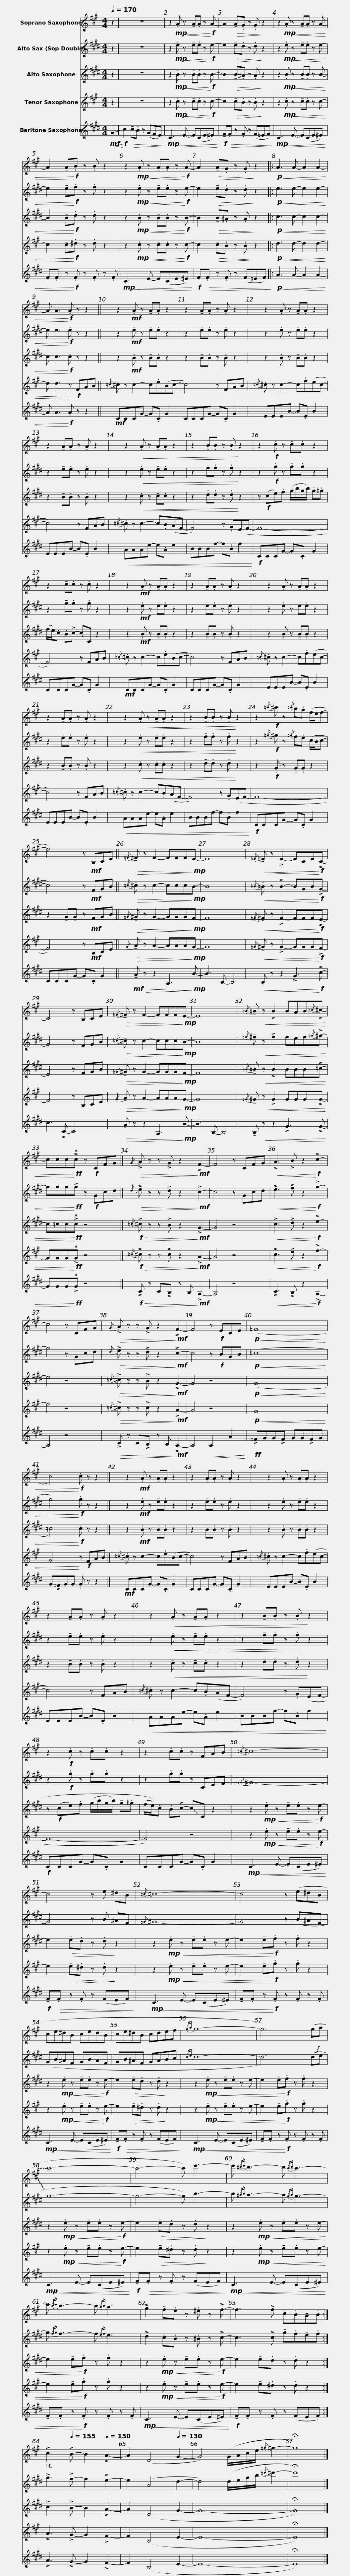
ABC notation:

X:1
%%score 1 2 3 4 5
L:1/8
Q:1/4=170
M:4/4
I:linebreak $
K:none
V:1 treble transpose=-2
V:2 treble transpose=-9
V:3 treble transpose=-9
V:4 treble transpose=-14
V:5 treble transpose=-21
V:1
[K:A] z2 | z8 | z2!mp! .A!<(! z !tenuto!A.A z!<)!!f! A- | A2!>(! !tenuto!A.G z .G!>)! z2 |$ z2!mp! .A!<(! z !tenuto!A.A z A- | %5
 A2 !tenuto!A!<)!!f!.B z .B z2 | z2!mp! .A!<(! z !tenuto!A.A z!<)!!f! A- | A2!>(! !tenuto!A.G z .G!>)! z2 |:$!p!!<(! A3 A- A2 A2- | A A3!<)!!f! .A z z2 || %10
 z2!mf! .A z !tenuto!A.A z2 | z2 !tenuto!A.A z .A z2 |$ z2 .A z !tenuto!A.A z2 | z2 !tenuto!A.A z .A z2 | z2!<(! .A z !tenuto!A.A z2 | %15
 z2 !tenuto!B.B z .B!<)! z2 |$ z2!f! .c z !tenuto!c.c z2 | z2 !tenuto!c.c z .c z2 | z2!mf! .A z !tenuto!A.A z2 | z2 !tenuto!A.A z .A z2 |$ %20
 z2 .A z !tenuto!A.A z2 | z2 !tenuto!A.A z .A z2 | z2!<(! .A z !tenuto!A.A z2 | z2 !tenuto!B.B z .B!<)! z2 |$ z2!f!{/=c'} ^c' z{/=c'} b.a (f/e/f- | %25
 f4) z!mf! B,CE ||!>(!{/=F} !tenuto!^F z F2- FFF!>)!!mp!E- | E8 |$!<(!{/_E} !tenuto!=E z !>!E2- ECE!<)!!f!!>!C- | C4 z B,CE | %30
!>(!{/=F} !tenuto!^F z F2- FFF!>)!!mp!E- | E8 |${/_B} !tenuto!=B!<(! z !>!B2 BAB{/=c}!>!^c- | ccc!<)!!ff!!>!!^!c z!f! CFG ||!>(!{/G} !>!A z z !>!G z2!>)!!mf! !>!F2- | %35
 F4 z CFG |$!<(! !>!A3 !>!B z2!<)!!f! !>!c2- | c4 z CFG |!>(!{/G} !>!A z z !>!G z2!>)!!mf! !>!F2- | F4 z!f! ECE |$ %40
!p!!<(! (=F8 | c4)!<)!!f! .c z z2 || z2!mf! .A z !tenuto!A.A z2 | z2 !tenuto!A.A z .A z2 |$ z2 .A z !tenuto!A.A z2 | %45
 z2 !tenuto!A.A z .A z2 | z2!<(! .A z !tenuto!A.A z2 | z2 !tenuto!B.B z .B!<)! z2 |$ z2!f! .c z !tenuto!c.c z2 | z2 !tenuto!c.c z FAB || %50
{/=c} ^c8- | c4 z e ^dB |${/=c} ^c8- | c4 z (e^dB | ce^dB cedB | %55
 ce^dB cdef |${/ga} g8- | g6) (g!~(!a | !~)!c'8- | c'4- c') e'3- |$ %60
 e'{/^d'e'} d'3- d'{/c'd'} c'3- | c'{/bc'} b3- b{/ab} a3 | !>!g2 !tenuto!f.e z .^e z !>!f- | f3 !>!f !tenuto!c.B!tenuto!A.B :|$[Q:1/4=160] !>!c3[Q:1/4=155] !>!B- B2[Q:1/4=150] !>!A2- | %65
 A2[Q:1/4=140] (D4[Q:1/4=130] G2- | G4) (G/A/c/e/{/=g} ^g2- | !fermata!g8) |] %68
V:2
[K:E] z2 | z8 | z2!mp! .e!<(! z !tenuto!e.e z!<)!!f! e- | e2!>(! !tenuto!e.d z .d!>)! z2 |$ z2!mp! .e!<(! z !tenuto!e.e z e- | %5
 e2 !tenuto!e!<)!!f!.f z .f z2 | z2!mp! .e!<(! z !tenuto!e.e z!<)!!f! e- | e2!>(! !tenuto!e.d z .d!>)! z2 |:$!p!!<(! e3 e- e2 e2- | e e3!<)!!f! .e z z2 || %10
 z2!mf! .e z !tenuto!e.e z2 | z2 !tenuto!e.e z .e z2 |$ z2 .e z !tenuto!e.e z2 | z2 !tenuto!e.e z .e z2 | z2!<(! .e z !tenuto!e.e z2 | %15
 z2 !tenuto!f.f z .f!<)! z2 |$ z2!f! .g z !tenuto!g.g z2 | z2 !tenuto!g.g z .g z2 | z2!mf! .e z !tenuto!e.e z2 | z2 !tenuto!e.e z .e z2 |$ %20
 z2 .e z !tenuto!e.e z2 | z2 !tenuto!e.e z .e z2 | z2!<(! .e z !tenuto!e.e z2 | z2 !tenuto!f.f z .f!<)! z2 |$ z2!f!{/=g} ^g z{/=g} f.e (c/B/c- | %25
 c4) z!mf! FGB ||!>(!{/=c} !tenuto!^c z c2- ccc!>)!!mp!B- | B8 |$!<(!{/_B} !tenuto!=B z !>!B2- BGB!<)!!f!!>!G- | G4 z FGB | %30
!>(!{/=c} !tenuto!^c z c2- ccc!>)!!mp!B- | B8 |${/=f} !tenuto!^f!<(! z !>!f2 fef{/=g}!>!^g- | ggg!<)!!ff!!>!g z!f! Gcd ||!>(!{/d} !>!e z z !>!d z2!>)!!mf! !>!c2- | %35
 c4 z Gcd |$!<(! !>!e3 !>!f z2!<)!!f! !>!g2- | g4 z Gcd |!>(!{/d} !>!e z z !>!d z2!>)!!mf! !>!c2- | c4 z!f! BGB |$ %40
!p!!<(! (=c8 | g4)!<)!!f! .g z z2 || z2!mf! .e z !tenuto!e.e z2 | z2 !tenuto!e.e z .e z2 |$ z2 .e z !tenuto!e.e z2 | %45
 z2 !tenuto!e.e z .e z2 | z2!<(! .e z !tenuto!e.e z2 | z2 !tenuto!f.f z .f!<)! z2 |$ z2!f! .g z !tenuto!g.g z2 | z2 !tenuto!g.g z CEF || %50
{/=G} ^G8- | G4 z B ^AF |${/=G} ^G8- | G4 z (B^AF | GB^AF GBAF | %55
 GB^AF GABc |${/de} d8- | d6) (d!~(!e | !~)!g8- | g4- g) b3- |$ %60
 b{/^ab} a3- a{/ga} g3- | g{/fg} f3- f{/ef} e3 | !>!d2 !tenuto!c.B z .^B z !>!c- | c3 !>!c !tenuto!g.f!tenuto!e.f :|$ !>!g3 !>!f- f2 !>!e2- | %65
 e2 (A4 d2- | d4) (d/e/g/b/{/=d'} ^d'2- | !fermata!d'8) |] %68
V:3
[K:E] z2 | z8 | z2!mp! .B!<(! z !tenuto!B.B z!<)!!f! B- | B2!>(! !tenuto!B.^A z .A!>)! z2 |$ z2!mp! .B!<(! z !tenuto!B.B z B- | %5
 B2 !tenuto!B!<)!!f!.d z .d z2 | z2!mp! .B!<(! z !tenuto!B.B z!<)!!f! B- | B2!>(! !tenuto!B.^A z .A!>)! z2 |:$!p!!<(! c3 c- c2 c2- | c c3!<)!!f! .c z z2 || %10
 z2!mf! .B z !tenuto!B.B z2 | z2 !tenuto!B.B z .B z2 |$ z2 .B z !tenuto!B.B z2 | z2 !tenuto!B.B z .B z2 | z2!<(! .c z !tenuto!c.c z2 | %15
 z2 !tenuto!d.d z .d!<)! z2 |$ z!f! (ce).f (g/b/g/b/) !tenuto!g.=g | (f/e/).c .B!>!c- !~(!c!~)!C z2 | z2!mf! .B z !tenuto!B.B z2 | z2 !tenuto!B.B z .B z2 |$ %20
 z2 .B z !tenuto!B.B z2 | z2 !tenuto!B.B z .B z2 | z2!<(! .c z !tenuto!c.c z2 | z2 !tenuto!d.d z .d!<)! z2 |$ z2!f! .G z !tenuto!G.G z2 | %25
 z2 !tenuto!G.G z!mf! FGB ||!>(!{/=G} !tenuto!^G z G2- GGG!>)!!mp!F- | F8 |$!<(!{/=F} !tenuto!^F z !>!F2- FFF!<)!!f!!>!E- | E4 z FGB | %30
!>(!{/=G} !tenuto!^G z G2- GGG!>)!!mp!F- | F8 |${/_B} !tenuto!=B!<(! z !>!B2 BBB!>!=c- | c=cc!<)!!ff!!>!!^!c z4 ||!f!!>(!{/=c} !>!^c z z !>!B z2!>)!!mf! !>!G2- | %35
 G4 z4 |$!<(! !>!c3 !>!d z2!<)!!f! !>!e2- | e4 z4 |!>(!{/=c} !>!^c z z !>!B z2!>)!!mf! !>!G2- | G4 z4 |$ %40
!p!!<(! (G8 | =c4)!<)!!f! .c z z2 || z2!mf! .B z !tenuto!B.B z2 | z2 !tenuto!B.B z .B z2 |$ z2 .B z !tenuto!B.B z2 | %45
 z2 !tenuto!B.B z .B z2 | z2!<(! .c z !tenuto!c.c z2 | z2 !tenuto!d.d z .d!<)! z2 |$ z!f! (ce).f (g/b/g/b/) !tenuto!g.=g | (((f/e/))).c .B!>!c- !~(!c!~)!C z2 || %50
 z2!mp! .e!<(! z !tenuto!e.e z!<)!!f! e- | e2!>(! !tenuto!e.d z .d!>)! z2 |$ z2!mp! .e!<(! z !tenuto!e.e z e- | e2 !tenuto!e!<)!!f!.f z .f z2 | z2!mp! .e!<(! z !tenuto!e.e z!<)!!f! e- | %55
 e2!>(! !tenuto!e.d z .d!>)! z2 |$ z2!mp! .e!<(! z !tenuto!e.e z e- | e2 !tenuto!e!<)!!f!.f z .f z2 | z2!mp! .e!<(! z !tenuto!e.e z!<)!!f! e- | e2!>(! !tenuto!e.d z .d!>)! z2 |$ %60
 z2!mp! .e!<(! z !tenuto!e.e z e- | e2 !tenuto!e!<)!!f!.f z .f z2 | z2!mp! .e!<(! z !tenuto!e.e z!<)!!f! e- | e2 !tenuto!e.d z .d z2 :|$ !>!c3 !>!B- B2 !>!A2- | %65
 A2 (D4 G2- | G8- | !fermata!G8) |] %68
V:4
[K:A] z2 | z8 | z2!mp! .c!<(! z !tenuto!c.c z!<)!!f! c- | c2!>(! !tenuto!c.B z .B!>)! z2 |$ z2!mp! .c!<(! z !tenuto!c.c z c- | %5
 c2 !tenuto!c!<)!!f!.^d z .d z2 | z2!mp! .c!<(! z !tenuto!c.c z!<)!!f! c- | c2!>(! !tenuto!c.B z .B!>)! z2 |:$!p!!<(! d3 d- d2 d2- | d d3!<)! z!f! FAB || %10
{/=c} .^c z c2- c.e(Bc- | c4) z FAB |${/=c} .^c z c2- c.f(ec- | c4) z FAB |{/=c} .^c z c2- c.B(AF- | %15
 F4) z .G(EF- |$ F8- | F4) z FAB |{/=c} .^c z c2- c.e(Bc- | c4) z FAB |$ %20
{/=c} .^c z c2- c.f(ec- | c4) z FAB |{/=c} .^c z c2- c.B(AF- | F4) z .G(EF- |$ F8- | %25
 F4) z!mf! B,CE ||!>(!{/G} !tenuto!A z A2- AAA!>)!!mp!G- | G8 |$!<(!{/=G} !tenuto!^G z !>!G2- GGG!<)!!f!!>!F- | F4 z B,CE | %30
!>(!{/G} !tenuto!A z A2- AAA!>)!!mp!G- | G8 |${/=G} !tenuto!^G!<(! z !>!G2 GGG!>!G- | GGG!<)!!ff!!>!!^!G z4 ||!f!!>(!{/=c} !>!^c z z !>!c z2!>)!!mf! !>!A2- | %35
 A4 z4 |$!<(! !>!c3 !>!e z2!<)!!f! !>!f2- | f4 z4 |!>(!{/=c} !>!^c z z !>!c z2!>)!!mf! !>!A2- | A4 z4 |$ %40
!p!!<(! G8 | G4!<)! z!f! FAB ||{/=c} .^c z c2- c.e(Bc- | c4) z FAB |${/=c} .^c z c2- c.f(ec- | %45
 c4) z FAB |{/=c} .^c z c2- c.B(AF- | F4) z .G(EF- |$ F8- | F4) z4 || %50
 z2!mp! .e!<(! z !tenuto!e.e z!<)!!f! e- | e2!>(! !tenuto!e.^d z .d!>)! z2 |$ z2!mp! .e!<(! z !tenuto!e.e z e- | e2 !tenuto!e!<)!!f!.g z .g z2 | z2!mp! .e!<(! z !tenuto!e.e z!<)!!f! e- | %55
 e2!>(! !tenuto!e.^d z .d!>)! z2 |$ z2!mp! .e!<(! z !tenuto!e.e z e- | e2 !tenuto!e!<)!!f!.g z .g z2 | z2!mp! .e!<(! z !tenuto!e.e z!<)!!f! e- | e2!>(! !tenuto!e.^d z .d!>)! z2 |$ %60
 z2!mp! .e!<(! z !tenuto!e.e z e- | e2 !tenuto!e!<)!!f!.g z .g z2 | z2!mp! .e!<(! z !tenuto!e.e z!<)!!f! e- | e2 !tenuto!e.^d z .d z2 :|$ !>!A3 !>!G- G2 !>!F2- | %65
 F2 (B,4 E2- | E8- | !fermata!E8) |] %68
V:5
[K:E]!mf!!<(! !~(!G2!<)! |!f! !~)!c2!>(! !tenuto!c.B z (GFE)!>)! |!mp!!<(! C3 E- E(CE^E)!<)! |!f! !tenuto!F!>(!.F z .F z (F!courtesy!=EF)!>)! |$!mp!!<(! C3 E- E(CE^E) | %5
 !tenuto!F.F z!<)!!f! .F z .F z .F |!mp!!<(! C3 E- E(CE^E)!<)! |!f! !tenuto!F!>(!.F z .F z (F!courtesy!=EF)!>)! |:$!p!!<(! A3 A- A2 A2- | A A3!<)!!f! .A z z2 || %10
!mf! CCCG- G.C G2 | CCCG- G.C G2 |$ EEEB- B.E B2 | EEEB- B.E B2 |!<(! AAAe- e.A e2 | %15
 BBBf- f.B f2!<)! |$!f! CCCG- G.C G2 | CCCG- G.C G2 |!mf! CCCG- G.C G2 | CCCG- G.C G2 |$ %20
 EEEB- B.E B2 | EEEB- B.E B2 |!<(! AAAe- e.A e2 | BBBf- f.B f2!<)! |$!f! CCCG- G.C G2 | %25
 CCCG- G.C G2 ||!mf! !tenuto!A!>(! z z2 A,3!>)!!mp! B- | B3 B,- B,4 |$!<(! !tenuto!B, z z2 !>!G3!<)!!f! !>!c- | c3 !>!C- C4 | %30
!>(! !tenuto!A z z2 A,3!>)!!mp! B- | B3 B,- B,4 |$ !tenuto!B,!<(! z z2 !>!G3 !>!G- | GGG!<)!!ff!!>!!^!G z4 ||!f!!>(! !>!C z C!>!B, z B,!>)!!mf! !>!A,2- | %35
 A,4 z4 |$!<(! !>!C3 !>!B, z2!<)!!f! !>!A,2- | A,4 z4 |!>(! !>!C z C!>!B, z B,!>)!!mf! !>!A,2- | A,4!<(! A,2 A2!<)! |$ %40
!ff! !>!^^FGG!>!F GG!>!FG | G!>!^^FGG .G z z2 ||!mf! CCCG- G.C G2 | CCCG- G.C G2 |$ EEEB- B.E B2 | %45
 EEEB- B.E B2 |!<(! AAAe- e.A e2 | BBBf- f.B f2!<)! |$!f! CCCG- G.C G2 | CCCG- G.C G2 || %50
!mp!!<(! C3 E- E(CE^E)!<)! |!f! !tenuto!F!>(!.F z .F z (FEF)!>)! |$!mp!!<(! C3 E- E(CE^E) | !tenuto!F.F z!<)!!f! .F z .F z .F |!mp!!<(! C3 E- E(CE^E)!<)! | %55
!f! !tenuto!F!>(!.F z .F z (FEF)!>)! |$!mp!!<(! C3 E- E(CE^E) | !tenuto!F.F z!<)!!f! .F z .F z .F |!mp!!<(! C3 E- E(CE^E)!<)! |!f! !tenuto!F!>(!.F z .F z (FEF)!>)! |$ %60
!mp!!<(! C3 E- E(CE^E) | !tenuto!F.F z!<)!!f! .F z .F z .F |!mp!!<(! C3 E- E(CE^E)!<)! |!f! !tenuto!F.F z .F z (FEF) :|$ !>!A3 !>!G- G2 !>!F2- | %65
 F2 (B,4 E2- | E8- | !fermata!E8) |] %68
